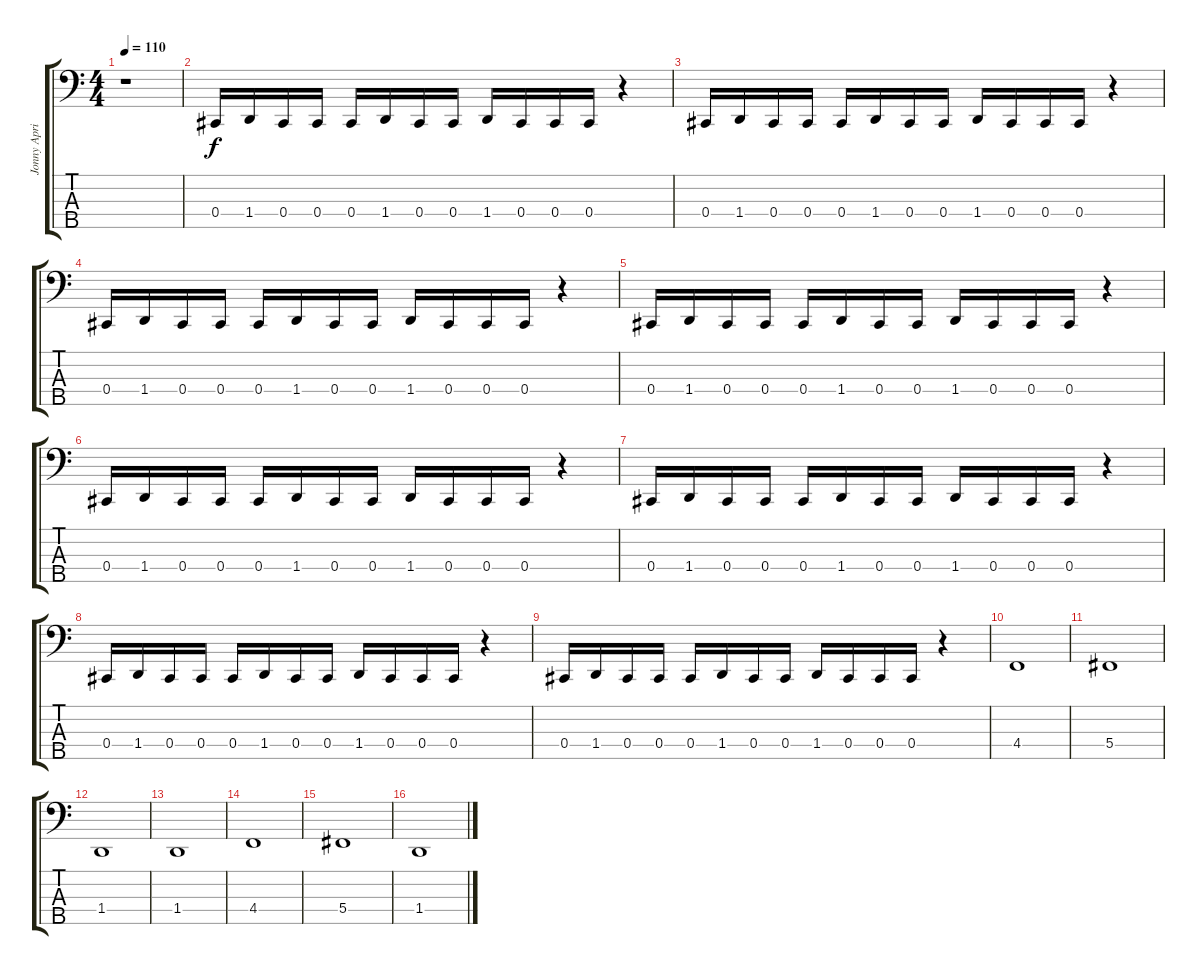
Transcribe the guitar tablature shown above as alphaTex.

\track ("Jonny April" "Jonny Apri") {instrument electricbassfinger}
\staff {score tabs}
\tuning (Gb2 Db2 Ab1 Db1 Ab0) {hide}
\ts (4 4)
\tempo 110
\clef f4
\ks c
r.1{dy f instrument electricbassfinger} |
0.4.16 1.4.16 0.4.16 0.4.16 0.4.16 1.4.16 0.4.16 0.4.16 1.4.16 0.4.16 0.4.16 0.4.16 r.4 |
0.4.16 1.4.16 0.4.16 0.4.16 0.4.16 1.4.16 0.4.16 0.4.16 1.4.16 0.4.16 0.4.16 0.4.16 r.4 |
0.4.16 1.4.16 0.4.16 0.4.16 0.4.16 1.4.16 0.4.16 0.4.16 1.4.16 0.4.16 0.4.16 0.4.16 r.4 |
0.4.16 1.4.16 0.4.16 0.4.16 0.4.16 1.4.16 0.4.16 0.4.16 1.4.16 0.4.16 0.4.16 0.4.16 r.4 |
0.4.16 1.4.16 0.4.16 0.4.16 0.4.16 1.4.16 0.4.16 0.4.16 1.4.16 0.4.16 0.4.16 0.4.16 r.4 |
0.4.16 1.4.16 0.4.16 0.4.16 0.4.16 1.4.16 0.4.16 0.4.16 1.4.16 0.4.16 0.4.16 0.4.16 r.4 |
0.4.16 1.4.16 0.4.16 0.4.16 0.4.16 1.4.16 0.4.16 0.4.16 1.4.16 0.4.16 0.4.16 0.4.16 r.4 |
0.4.16 1.4.16 0.4.16 0.4.16 0.4.16 1.4.16 0.4.16 0.4.16 1.4.16 0.4.16 0.4.16 0.4.16 r.4 |
4.4.1 |
5.4.1 |
1.4.1 |
1.4.1 |
4.4.1 |
5.4.1 |
1.4.1
